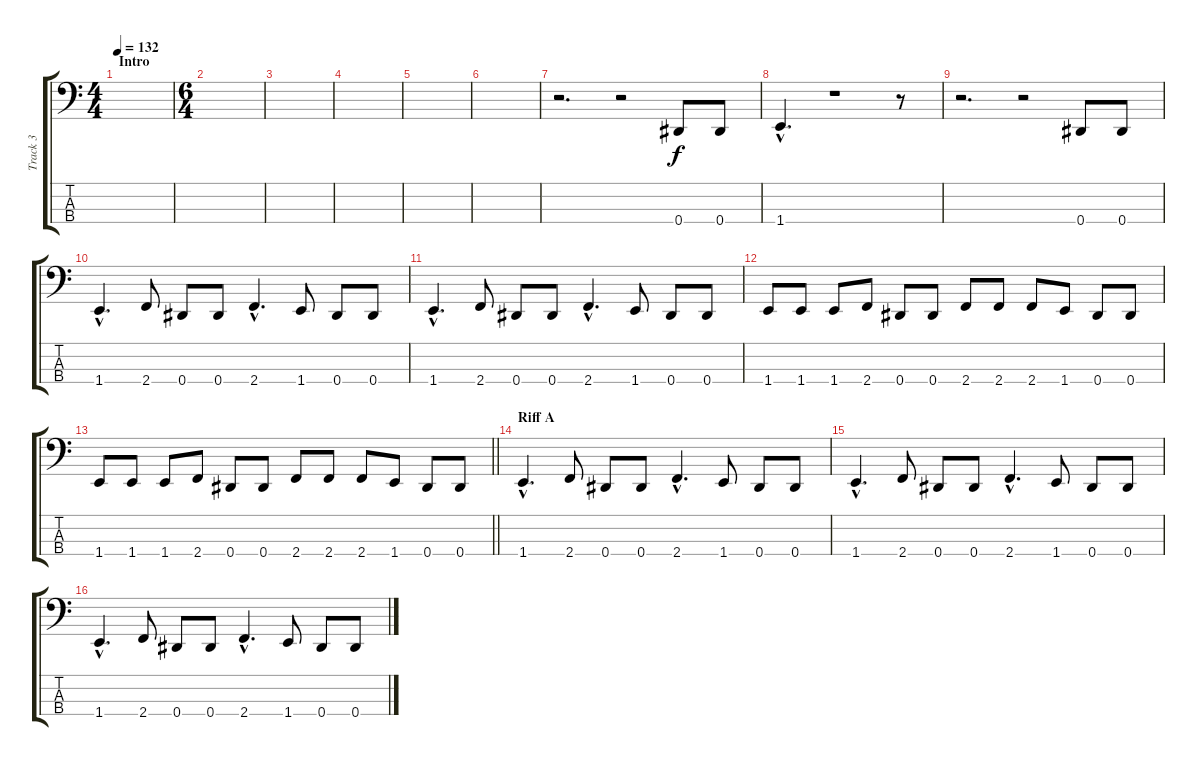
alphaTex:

\track ("Track 3" "Track 3") {instrument electricbassfinger}
\staff {score tabs}
\tuning (Gb2 Db2 Ab1 Eb1) {hide}
\ts (4 4)
\section ("" "Intro")
\tempo 132
\clef f4
\ks c
|
\ts (6 4)
|
|
|
|
|
r.2{d volume 4} r.2 0.4.8{volume 13} 0.4.8 |
1.4{hac}.4{d volume 6} r.1 r.8 |
r.2{d} r.2 0.4.8{volume 13} 0.4.8 |
1.4{hac}.4{d volume 6} 2.4.8 0.4.8{volume 13} 0.4.8 2.4{hac}.4{d volume 6} 1.4.8 0.4.8{volume 13} 0.4.8 |
1.4{hac}.4{d volume 6} 2.4.8 0.4.8{volume 13} 0.4.8 2.4{hac}.4{d volume 6} 1.4.8 0.4.8{volume 11} 0.4.8 |
1.4.8 1.4.8 1.4.8 2.4.8 0.4.8 0.4.8 2.4.8 2.4.8 2.4.8 1.4.8 0.4.8 0.4.8 |
\barLineRight lightlight
1.4.8 1.4.8 1.4.8 2.4.8 0.4.8 0.4.8 2.4.8 2.4.8 2.4.8 1.4.8 0.4.8 0.4.8 |
\section ("" "Riff A")
1.4{hac}.4{d volume 13} 2.4.8 0.4.8 0.4.8 2.4{hac}.4{d} 1.4.8 0.4.8 0.4.8 |
1.4{hac}.4{d} 2.4.8 0.4.8 0.4.8 2.4{hac}.4{d} 1.4.8 0.4.8 0.4.8 |
1.4{hac}.4{d} 2.4.8 0.4.8 0.4.8 2.4{hac}.4{d} 1.4.8 0.4.8 0.4.8
